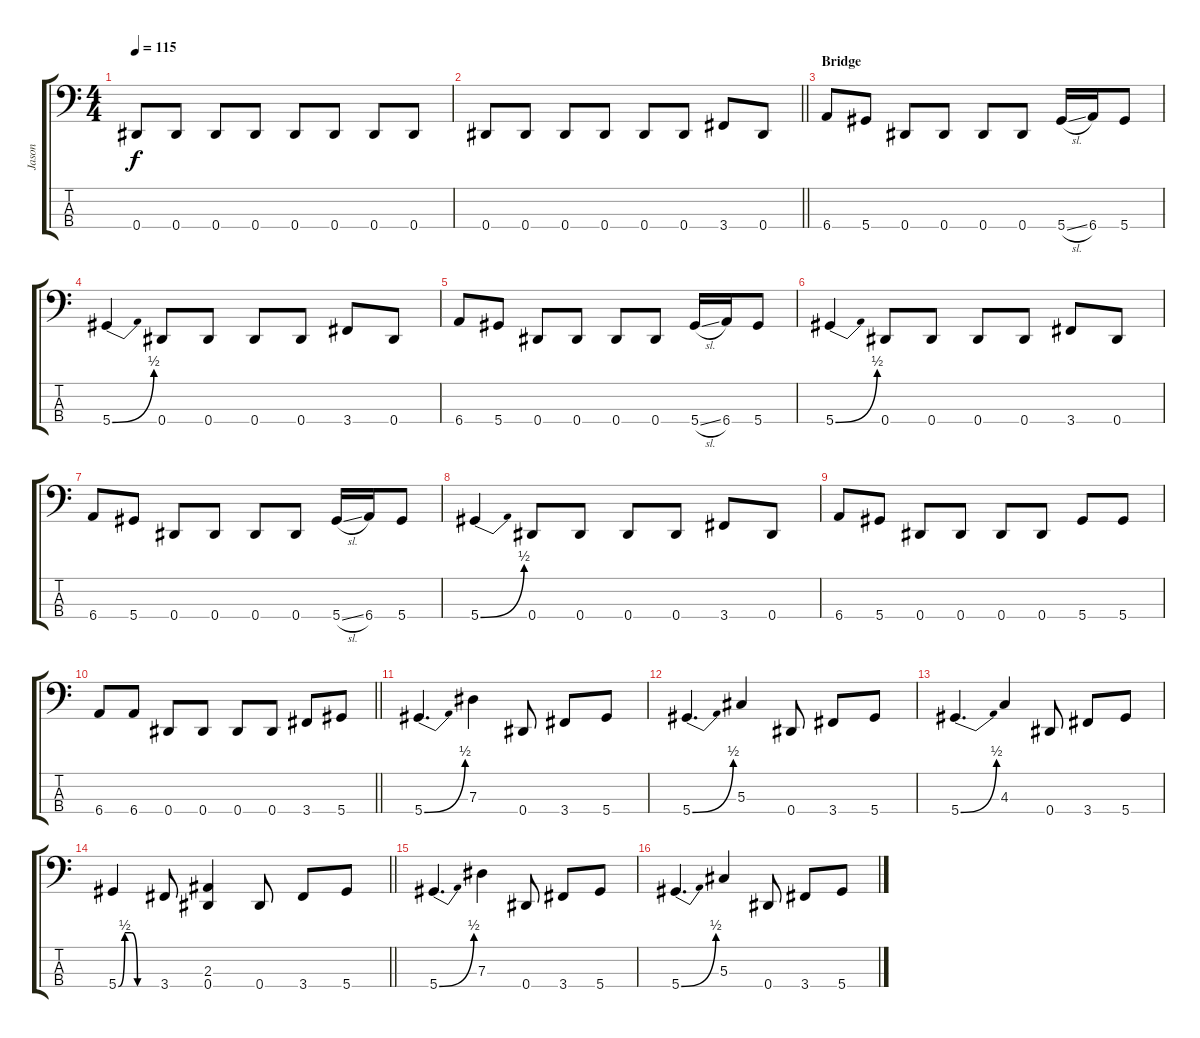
\track ("Jason" "Jason") {instrument electricbassfinger}
\staff {score tabs}
\tuning (Gb2 Db2 Ab1 Eb1) {hide}
\ts (4 4)
\tempo 115
\clef f4
\ks c
0.4.8{dy f} 0.4.8 0.4.8 0.4.8 0.4.8 0.4.8 0.4.8 0.4.8 |
\barLineRight lightlight
0.4.8 0.4.8 0.4.8 0.4.8 0.4.8 0.4.8 3.4.8 0.4.8 |
\section ("" "Bridge")
6.4.8 5.4.8 0.4.8 0.4.8 0.4.8 0.4.8 5.4{sl}.16 6.4.16 5.4.8 |
5.4{be (bend 0 0 60 2)}.4 0.4.8 0.4.8 0.4.8 0.4.8 3.4.8 0.4.8 |
6.4.8 5.4.8 0.4.8 0.4.8 0.4.8 0.4.8 5.4{sl}.16 6.4.16 5.4.8 |
5.4{be (bend 0 0 60 2)}.4 0.4.8 0.4.8 0.4.8 0.4.8 3.4.8 0.4.8 |
6.4.8 5.4.8 0.4.8 0.4.8 0.4.8 0.4.8 5.4{sl}.16 6.4.16 5.4.8 |
5.4{be (bend 0 0 60 2)}.4 0.4.8 0.4.8 0.4.8 0.4.8 3.4.8 0.4.8 |
6.4.8 5.4.8 0.4.8 0.4.8 0.4.8 0.4.8 5.4.8 5.4.8 |
\barLineRight lightlight
6.4.8 6.4.8 0.4.8 0.4.8 0.4.8 0.4.8 3.4.8 5.4.8 |
\section ("" "")
5.4{be (bend 0 0 60 2)}.4{d} 7.3.4 0.4.8 3.4.8 5.4.8 |
5.4{be (bend 0 0 60 2)}.4{d} 5.3.4 0.4.8 3.4.8 5.4.8 |
5.4{be (bend 0 0 60 2)}.4{d} 4.3.4 0.4.8 3.4.8 5.4.8 |
\barLineRight lightlight
5.4{be (custom 0 0 10 2 20 2 30 0 60 0)}.4 3.4.8 (2.3 0.4).4 0.4.8 3.4.8 5.4.8 |
5.4{be (bend 0 0 60 2)}.4{d} 7.3.4 0.4.8 3.4.8 5.4.8 |
5.4{be (bend 0 0 60 2)}.4{d} 5.3.4 0.4.8 3.4.8 5.4.8
